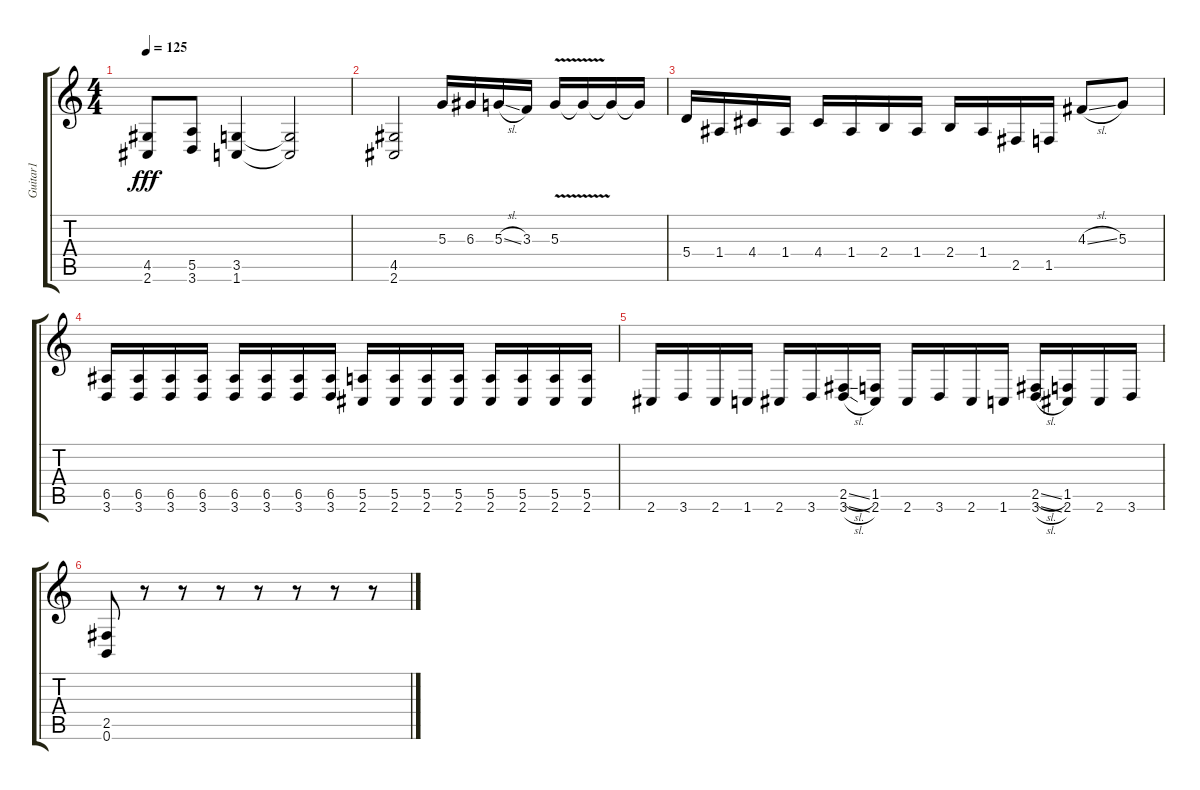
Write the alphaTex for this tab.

\track ("Guitar1" "Guitar1") {instrument distortionguitar}
\staff {score tabs}
\tuning (B3 Gb3 D3 A2 E2 B1) {hide}
\ts (4 4)
\tempo 125
\clef g2
\ks c
(4.5 2.6).8{dy fff} (5.5 3.6).8 (3.5 1.6).4 (3.5{t} 1.6{t}).2 |
(4.5 2.6).2 5.3.16 6.3.16 5.3{sl}.16 3.3.16 5.3{v}.16 5.3{t}.16 5.3{t}.16 5.3{t}.16 |
5.4.16 1.4.16 4.4.16 1.4.16 4.4.16 1.4.16 2.4.16 1.4.16 2.4.16 1.4.16 2.5.16 1.5.16 4.3{sl}.8 5.3.8 |
(6.5 3.6).16 (6.5 3.6).16 (6.5 3.6).16 (6.5 3.6).16 (6.5 3.6).16 (6.5 3.6).16 (6.5 3.6).16 (6.5 3.6).16 (5.5 2.6).16 (5.5 2.6).16 (5.5 2.6).16 (5.5 2.6).16 (5.5 2.6).16 (5.5 2.6).16 (5.5 2.6).16 (5.5 2.6).16 |
2.6.16 3.6.16 2.6.16 1.6.16 2.6.16 3.6.16 (2.5{sl} 3.6{sl}).16 (1.5 2.6).16 2.6.16 3.6.16 2.6.16 1.6.16 (2.5{sl} 3.6{sl}).16 (1.5 2.6).16 2.6.16 3.6.16 |
(2.5 0.6).8 r.8 r.8 r.8 r.8 r.8 r.8 r.8
